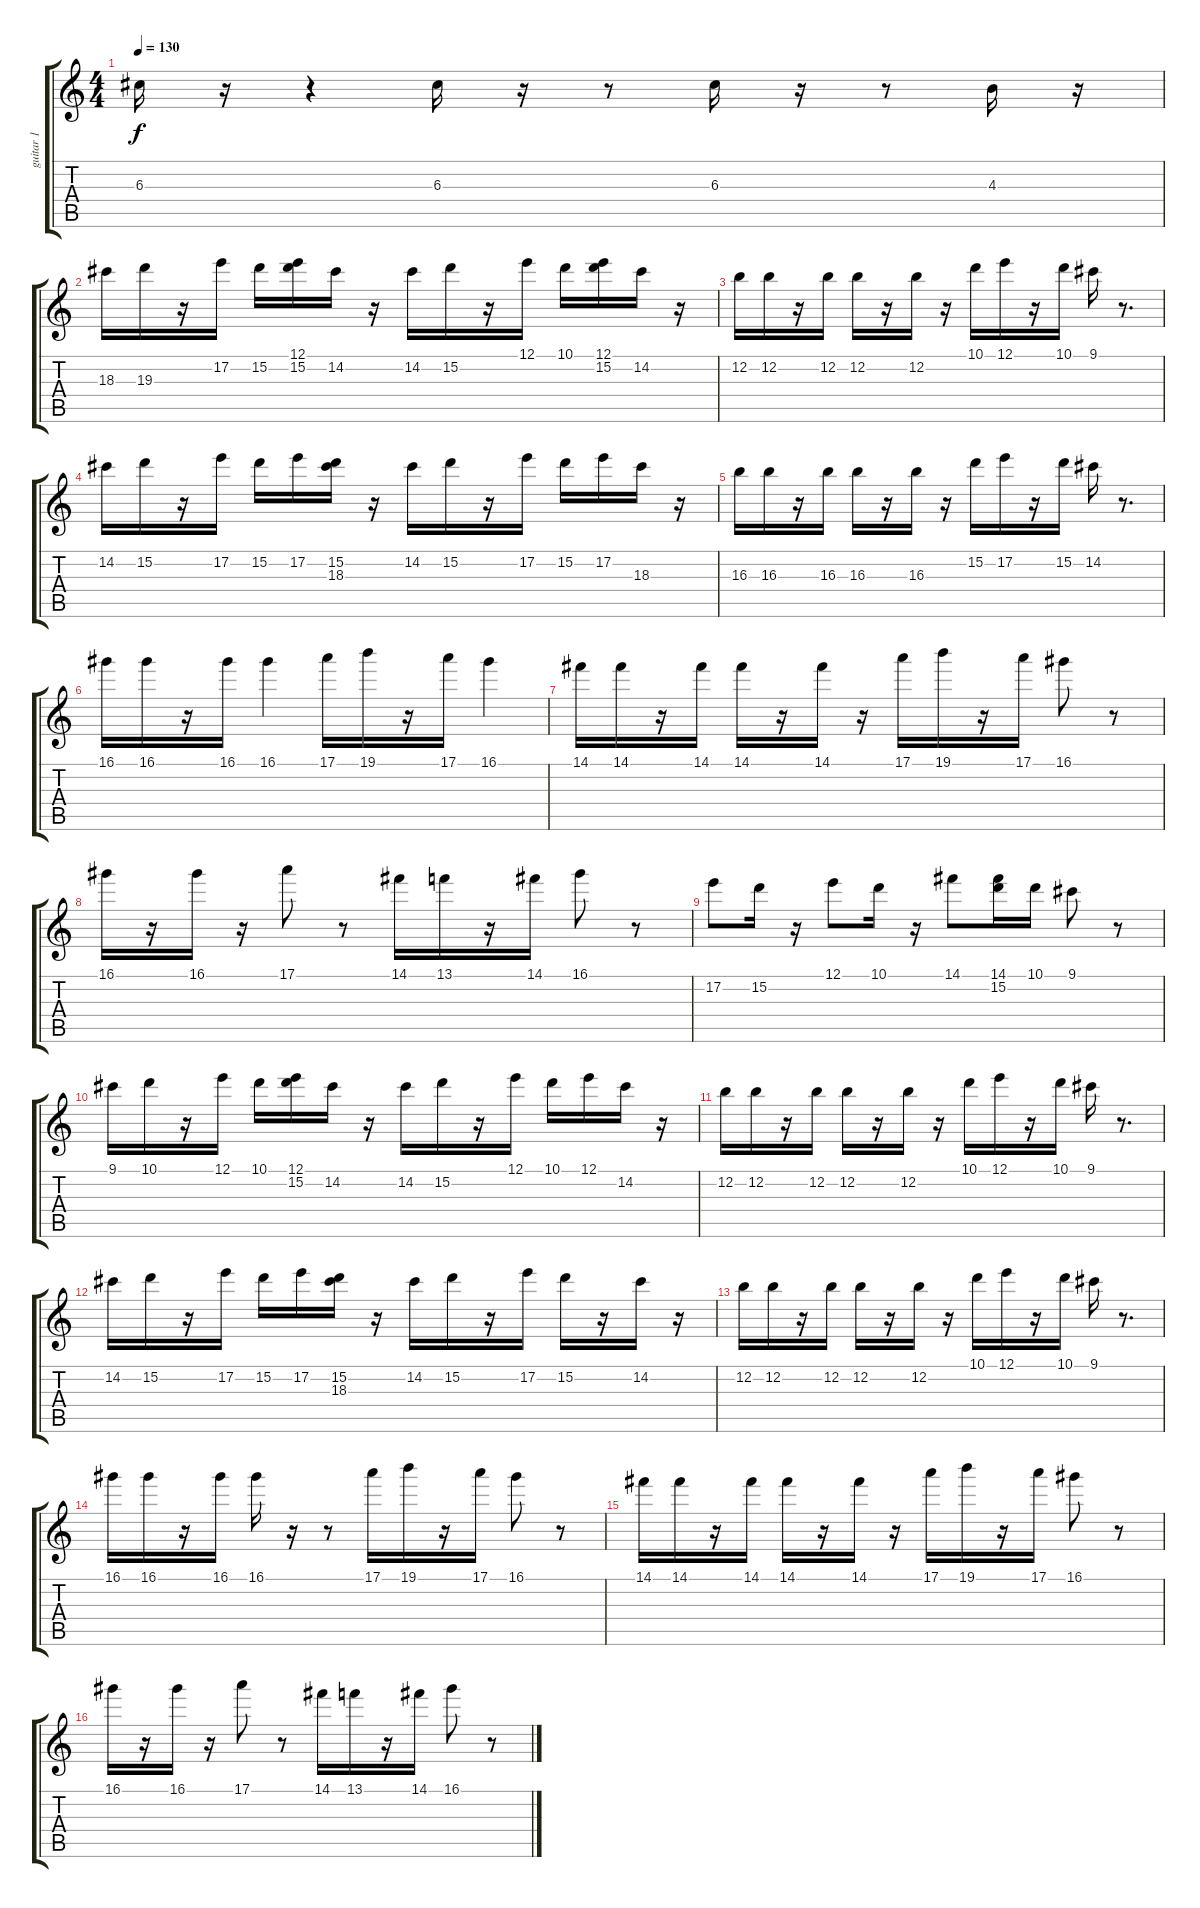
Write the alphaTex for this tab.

\track ("guitar 1" "guitar 1") {instrument electricguitarclean}
\staff {score tabs}
\tuning (E4 B3 G3 D3 A2 E2) {hide}
\ts (4 4)
\tempo 130
\clef g2
\ks c
6.3.16{dy f} r.16 r.4 6.3.16 r.16 r.8 6.3.16 r.16 r.8 4.3.16 r.16 |
18.3.16 19.3.16 r.16 17.2.16 15.2.16 (12.1 15.2).16 14.2.16 r.16 14.2.16 15.2.16 r.16 12.1.16 10.1.16 (12.1 15.2).16 14.2.16 r.16 |
12.2.16 12.2.16 r.16 12.2.16 12.2.16 r.16 12.2.16 r.16 10.1.16 12.1.16 r.16 10.1.16 9.1.16 r.8{d} |
14.2.16 15.2.16 r.16 17.2.16 15.2.16 17.2.16 (15.2 18.3).16 r.16 14.2.16 15.2.16 r.16 17.2.16 15.2.16 17.2.16 18.3.16 r.16 |
16.3.16 16.3.16 r.16 16.3.16 16.3.16 r.16 16.3.16 r.16 15.2.16 17.2.16 r.16 15.2.16 14.2.16 r.8{d} |
16.1.16 16.1.16 r.16 16.1.16 16.1.4 17.1.16 19.1.16 r.16 17.1.16 16.1.4 |
14.1.16 14.1.16 r.16 14.1.16 14.1.16 r.16 14.1.16 r.16 17.1.16 19.1.16 r.16 17.1.16 16.1.8 r.8 |
16.1.16 r.16 16.1.16 r.16 17.1.8 r.8 14.1.16 13.1.16 r.16 14.1.16 16.1.8 r.8 |
17.2.8 15.2.16 r.16 12.1.8 10.1.16 r.16 14.1.8 (14.1 15.2).16 10.1.16 9.1.8 r.8 |
9.1.16 10.1.16 r.16 12.1.16 10.1.16 (12.1 15.2).16 14.2.16 r.16 14.2.16 15.2.16 r.16 12.1.16 10.1.16 12.1.16 14.2.16 r.16 |
12.2.16 12.2.16 r.16 12.2.16 12.2.16 r.16 12.2.16 r.16 10.1.16 12.1.16 r.16 10.1.16 9.1.16 r.8{d} |
14.2.16 15.2.16 r.16 17.2.16 15.2.16 17.2.16 (15.2 18.3).16 r.16 14.2.16 15.2.16 r.16 17.2.16 15.2.16 r.16 14.2.16 r.16 |
12.2.16 12.2.16 r.16 12.2.16 12.2.16 r.16 12.2.16 r.16 10.1.16 12.1.16 r.16 10.1.16 9.1.16 r.8{d} |
16.1.16 16.1.16 r.16 16.1.16 16.1.16 r.16 r.8 17.1.16 19.1.16 r.16 17.1.16 16.1.8 r.8 |
14.1.16 14.1.16 r.16 14.1.16 14.1.16 r.16 14.1.16 r.16 17.1.16 19.1.16 r.16 17.1.16 16.1.8 r.8 |
16.1.16 r.16 16.1.16 r.16 17.1.8 r.8 14.1.16 13.1.16 r.16 14.1.16 16.1.8 r.8
